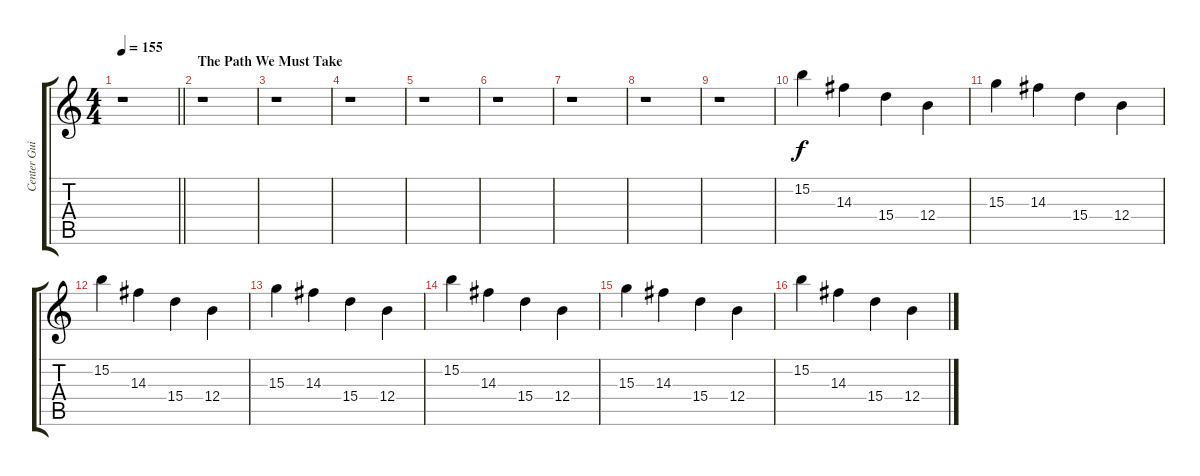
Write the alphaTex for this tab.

\track ("Center Guitar" "Center Gui") {instrument overdrivenguitar}
\staff {score tabs}
\tuning (Db4 Ab3 E3 B2 Gb2 B1) {hide}
\ts (4 4)
\tempo 155
\clef g2
\barLineRight lightlight
\ks c
r.1{dy f} |
\section ("" "The Path We Must Take")
r.1 |
r.1 |
r.1 |
r.1 |
r.1 |
r.1 |
r.1 |
r.1 |
15.2.4 14.3.4 15.4.4 12.4.4 |
15.3.4 14.3.4 15.4.4 12.4.4 |
15.2.4 14.3.4 15.4.4 12.4.4 |
15.3.4 14.3.4 15.4.4 12.4.4 |
15.2.4 14.3.4 15.4.4 12.4.4 |
15.3.4 14.3.4 15.4.4 12.4.4 |
15.2.4 14.3.4 15.4.4 12.4.4
